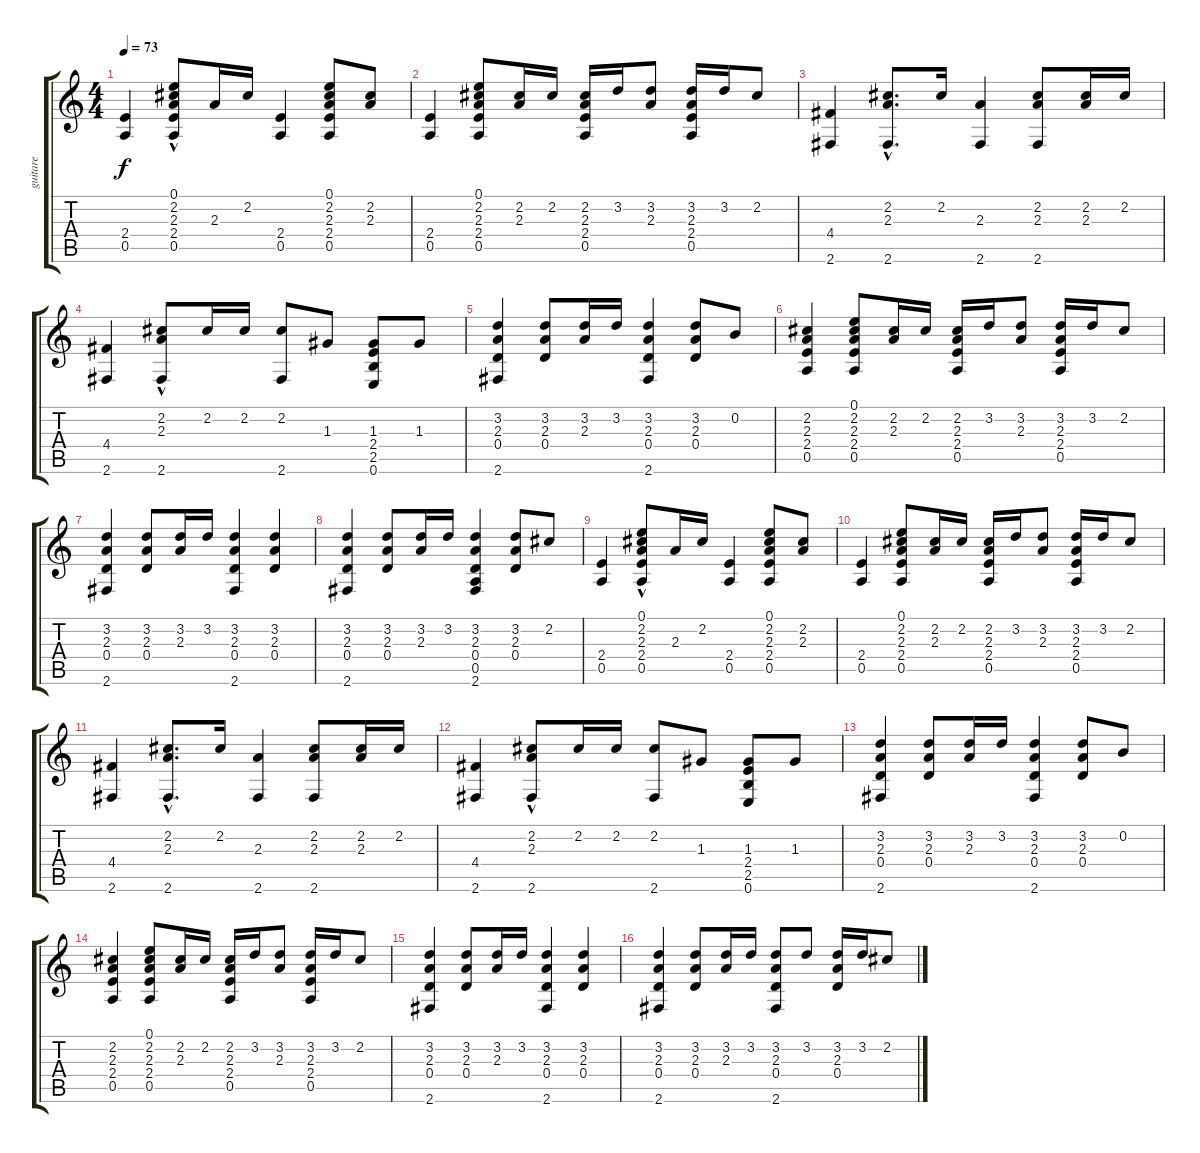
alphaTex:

\track ("guitare" "guitare") {instrument acousticguitarsteel}
\staff {score tabs}
\tuning (E4 B3 G3 D3 A2 E2) {hide}
\ts (4 4)
\tempo 73
\clef g2
\ks c
(2.4 0.5).4{dy f instrument acousticguitarsteel} (0.1 2.2{hac} 2.3 2.4 0.5).8 2.3.16 2.2.16 (2.4 0.5).4 (0.1 2.2 2.3 2.4 0.5).8 (2.2 2.3).8 |
(2.4 0.5).4 (0.1 2.2 2.3 2.4 0.5).8 (2.2 2.3).16 2.2.16 (2.2 2.3 2.4 0.5).16 3.2.16 (3.2 2.3).8 (3.2 2.3 2.4 0.5).16 3.2.16 2.2.8 |
(4.4 2.6).4 (2.2{hac} 2.3 2.6).8{d} 2.2.16 (2.3 2.6).4 (2.2 2.3 2.6).8 (2.2 2.3).16 2.2.16 |
(4.4 2.6).4 (2.2 2.3{hac} 2.6).8 2.2.16 2.2.16 (2.2 2.6).8 1.3.8 (1.3 2.4 2.5 0.6).8 1.3.8 |
(3.2 2.3 0.4 2.6).4 (3.2 2.3 0.4).8 (3.2 2.3).16 3.2.16 (3.2 2.3 0.4 2.6).4 (3.2 2.3 0.4).8 0.2.8 |
(2.2 2.3 2.4 0.5).4 (0.1 2.2 2.3 2.4 0.5).8 (2.2 2.3).16 2.2.16 (2.2 2.3 2.4 0.5).16 3.2.16 (3.2 2.3).8 (3.2 2.3 2.4 0.5).16 3.2.16 2.2.8 |
(3.2 2.3 0.4 2.6).4 (3.2 2.3 0.4).8 (3.2 2.3).16 3.2.16 (3.2 2.3 0.4 2.6).4 (3.2 2.3 0.4).4 |
(3.2 2.3 0.4 2.6).4 (3.2 2.3 0.4).8 (3.2 2.3).16 3.2.16 (3.2 2.3 0.4 0.5 2.6).4 (3.2 2.3 0.4).8 2.2.8 |
(2.4 0.5).4 (0.1 2.2{hac} 2.3 2.4 0.5).8{volume 11} 2.3.16 2.2.16 (2.4 0.5).4 (0.1 2.2 2.3 2.4 0.5).8 (2.2 2.3).8 |
(2.4 0.5).4 (0.1 2.2 2.3 2.4 0.5).8 (2.2 2.3).16 2.2.16 (2.2 2.3 2.4 0.5).16 3.2.16 (3.2 2.3).8 (3.2 2.3 2.4 0.5).16 3.2.16 2.2.8 |
(4.4 2.6).4 (2.2{hac} 2.3 2.6).8{d} 2.2.16 (2.3 2.6).4 (2.2 2.3 2.6).8 (2.2 2.3).16 2.2.16 |
(4.4 2.6).4 (2.2 2.3{hac} 2.6).8 2.2.16 2.2.16 (2.2 2.6).8 1.3.8 (1.3 2.4 2.5 0.6).8 1.3.8 |
(3.2 2.3 0.4 2.6).4 (3.2 2.3 0.4).8 (3.2 2.3).16 3.2.16 (3.2 2.3 0.4 2.6).4 (3.2 2.3 0.4).8 0.2.8 |
(2.2 2.3 2.4 0.5).4 (0.1 2.2 2.3 2.4 0.5).8 (2.2 2.3).16 2.2.16 (2.2 2.3 2.4 0.5).16 3.2.16 (3.2 2.3).8 (3.2 2.3 2.4 0.5).16 3.2.16 2.2.8 |
(3.2 2.3 0.4 2.6).4 (3.2 2.3 0.4).8 (3.2 2.3).16 3.2.16 (3.2 2.3 0.4 2.6).4 (3.2 2.3 0.4).4 |
(3.2 2.3 0.4 2.6).4 (3.2 2.3 0.4).8 (3.2 2.3).16 3.2.16 (3.2 2.3 0.4 2.6).8 3.2.8 (3.2 2.3 0.4).16 3.2.16 2.2.8
